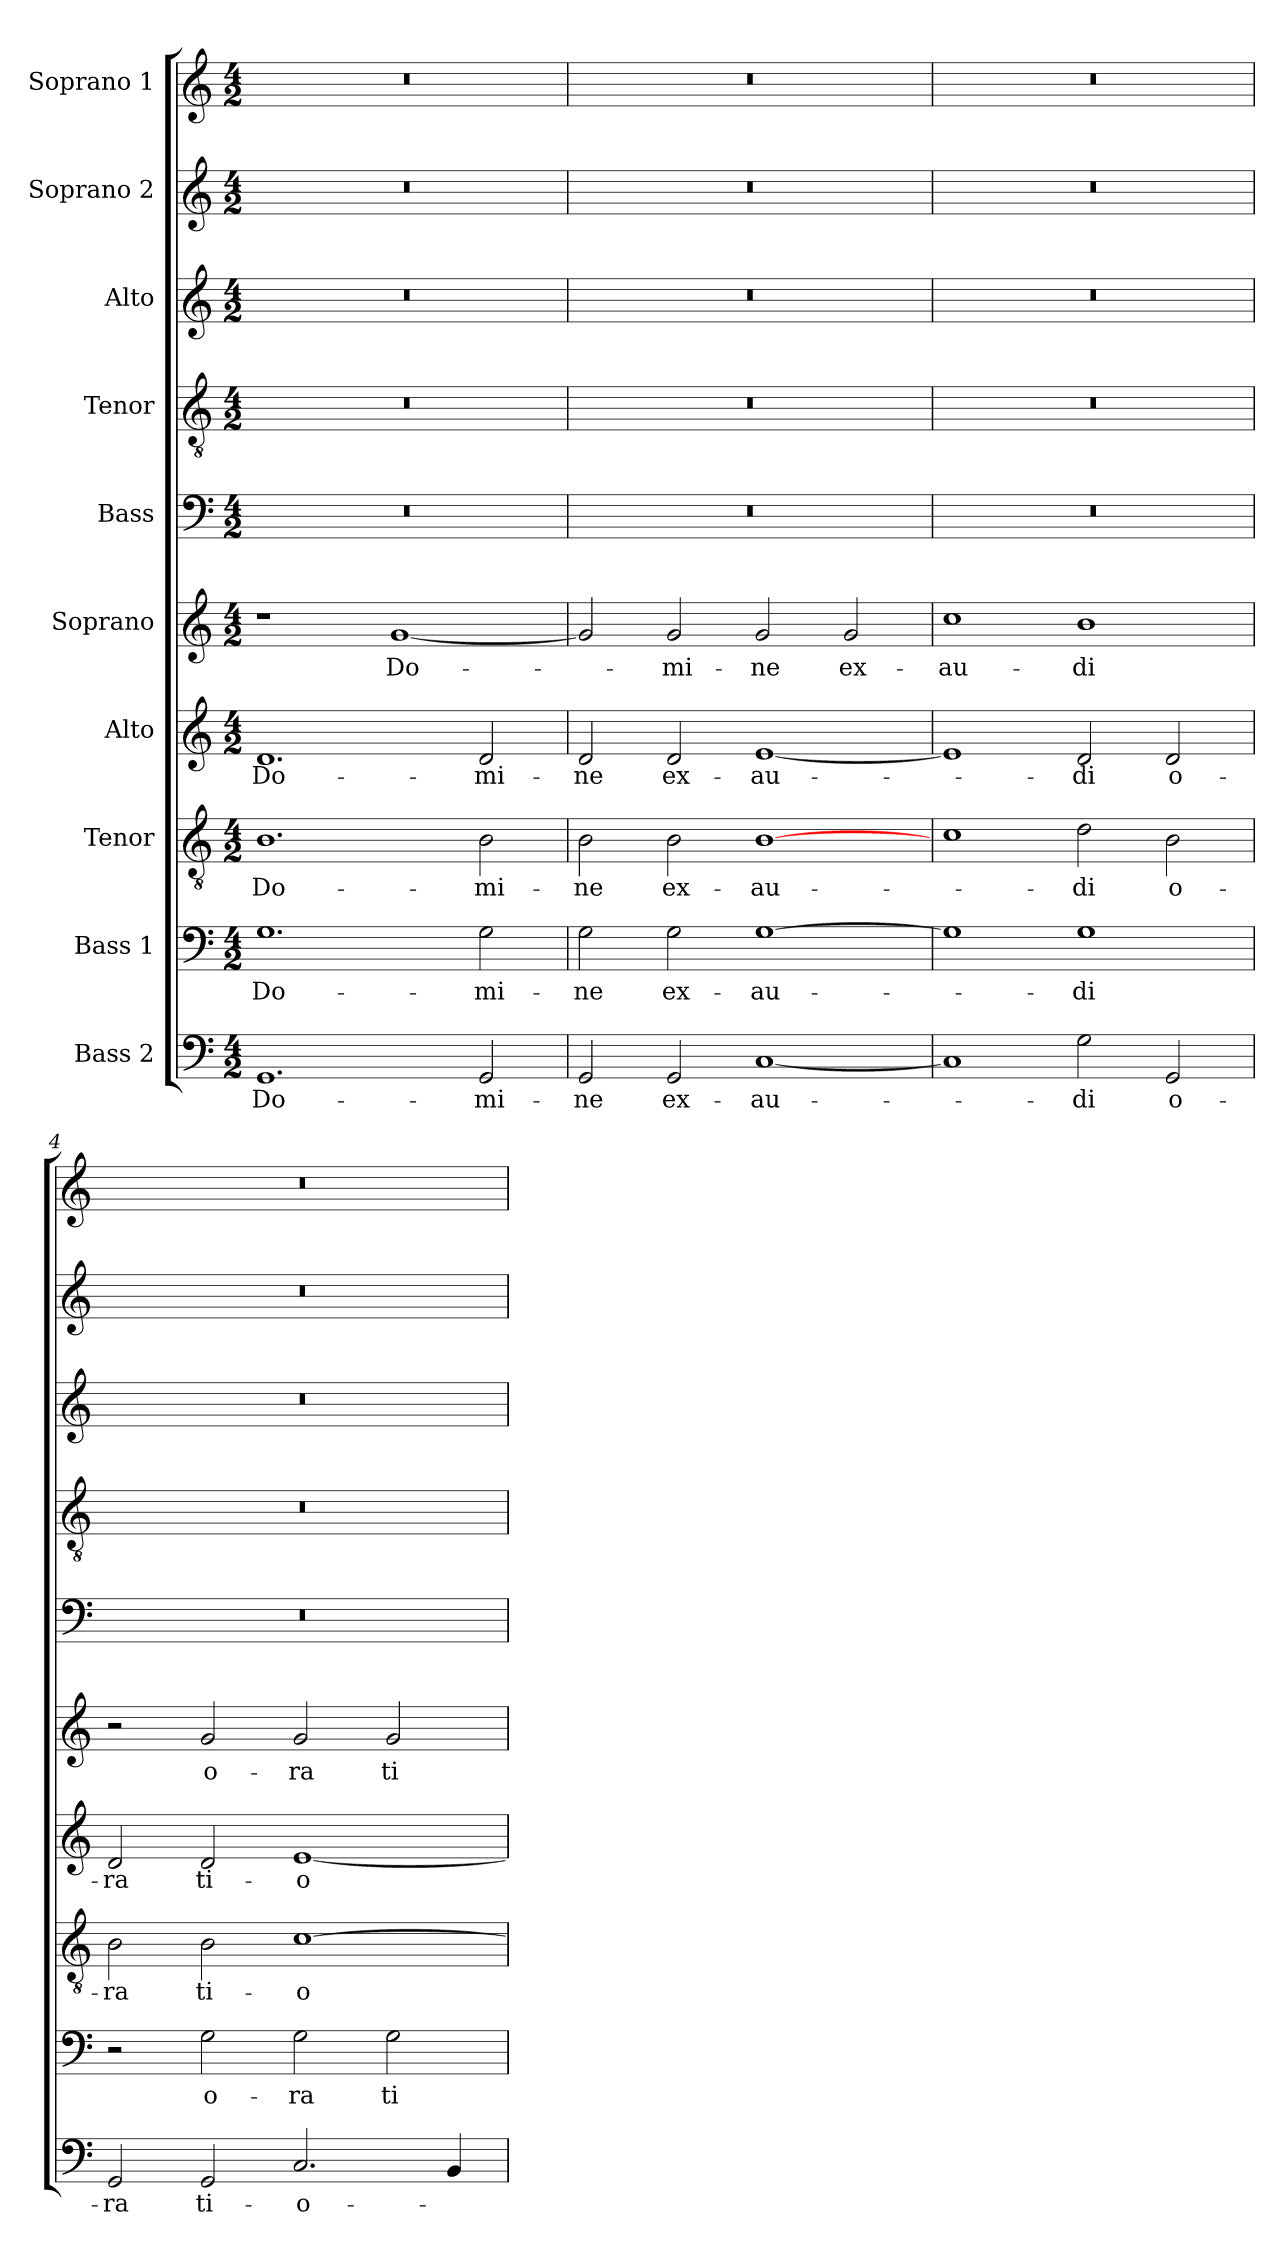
**kern	**text	**kern	**text	**kern	**text	**kern	**text	**kern	**text	**kern	**kern	**kern	**kern	**kern
*part10	*part10	*part9	*part9	*part8	*part8	*part7	*part7	*part6	*part6	*part5	*part4	*part3	*part2	*part1
*staff10	*staff10	*staff9	*staff9	*staff8	*staff8	*staff7	*staff7	*staff6	*staff6	*staff5	*staff4	*staff3	*staff2	*staff1
*I"Bass 2	*	*I"Bass 1	*	*I"Tenor	*	*I"Alto	*	*I"Soprano	*	*I"Bass	*I"Tenor	*I"Alto	*I"Soprano 2	*I"Soprano 1
*clefF4	*	*clefF4	*	*clefGv2	*	*clefG2	*	*clefG2	*	*clefF4	*clefGv2	*clefG2	*clefG2	*clefG2
*k[]	*	*k[]	*	*k[]	*	*k[]	*	*k[]	*	*k[]	*k[]	*k[]	*k[]	*k[]
*C:	*	*C:	*	*C:	*	*C:	*	*C:	*	*C:	*C:	*C:	*C:	*C:
*M4/2	*	*M4/2	*	*M4/2	*	*M4/2	*	*M4/2	*	*M4/2	*M4/2	*M4/2	*M4/2	*M4/2
=1	=1	=1	=1	=1	=1	=1	=1	=1	=1	=1	=1	=1	=1	=1
1.GG	Do-	1.G	Do-	1.B	Do-	1.d	Do-	1r	.	0r	0r	0r	0r	0r
.	.	.	.	.	.	.	.	[1g	Do-	.	.	.	.	.
2GG/	-mi-	2G\	-mi-	2B\	-mi-	2d/	-mi-	.	.	.	.	.	.	.
=2	=2	=2	=2	=2	=2	=2	=2	=2	=2	=2	=2	=2	=2	=2
2GG/	-ne	2G\	-ne	2B\	-ne	2d/	-ne	2g/]	.	0r	0r	0r	0r	0r
2GG/	ex-	2G\	ex-	2B\	ex-	2d/	ex-	2g/	-mi-	.	.	.	.	.
[1C	-au-	[1G	-au-	[1B	-au-	[1e	-au-	2g/	-ne	.	.	.	.	.
.	.	.	.	.	.	.	.	2g/	ex-	.	.	.	.	.
=3	=3	=3	=3	=3	=3	=3	=3	=3	=3	=3	=3	=3	=3	=3
1C]	.	1G]	.	1c	.	1e]	.	1cc	-au-	0r	0r	0r	0r	0r
2G\	-di	1G	-di	2d\	-di	2d/	-di	1b	-di	.	.	.	.	.
2GG/	o-	.	.	2B\	o-	2d/	o-	.	.	.	.	.	.	.
=4	=4	=4	=4	=4	=4	=4	=4	=4	=4	=4	=4	=4	=4	=4
2GG/	-ra	2r	.	2B\	-ra	2d/	-ra	2r	.	0r	0r	0r	0r	0r
2GG/	ti-	2G\	o-	2B\	ti-	2d/	ti-	2g/	o-	.	.	.	.	.
2.C/	-o-	2G\	-ra	[1c	-o-	[1e	-o-	2g/	-ra	.	.	.	.	.
.	.	2G\	ti-	.	.	.	.	2g/	ti-	.	.	.	.	.
4BB/	.	.	.	.	.	.	.	.	.	.	.	.	.	.
=	=	=	=	=	=	=	=	=	=	=	=	=	=	=
*-	*-	*-	*-	*-	*-	*-	*-	*-	*-	*-	*-	*-	*-	*-
